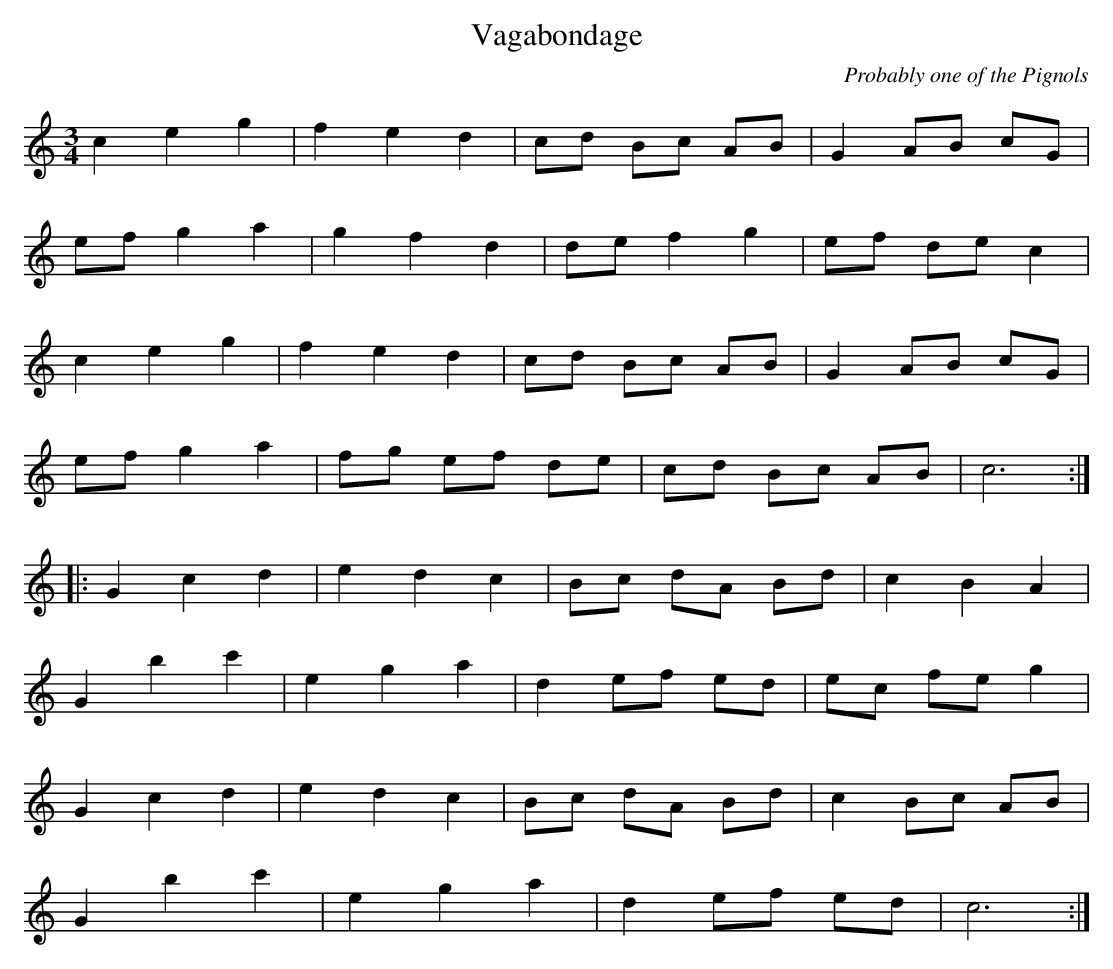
X:1
T:Vagabondage
M:3/4
L:1/8
C:Probably one of the Pignols
K:C
c2 e2 g2 | f2 e2 d2 | cd Bc AB | G2 AB cG |
ef g2 a2 | g2 f2 d2 | de f2 g2 | ef de c2 |
c2 e2 g2 | f2 e2 d2 | cd Bc AB | G2 AB cG |
ef g2 a2 | fg ef de | cd Bc AB | c6 ::
G2 c2 d2 | e2 d2 c2 | Bc dA Bd | c2 B2 A2 |
G2 b2 c'2 | e2 g2 a2 | d2 ef ed | ec fe g2 |
G2 c2 d2 | e2 d2 c2 | Bc dA Bd | c2 Bc AB |
G2 b2 c'2 | e2 g2 a2 | d2 ef ed | c6 :|
